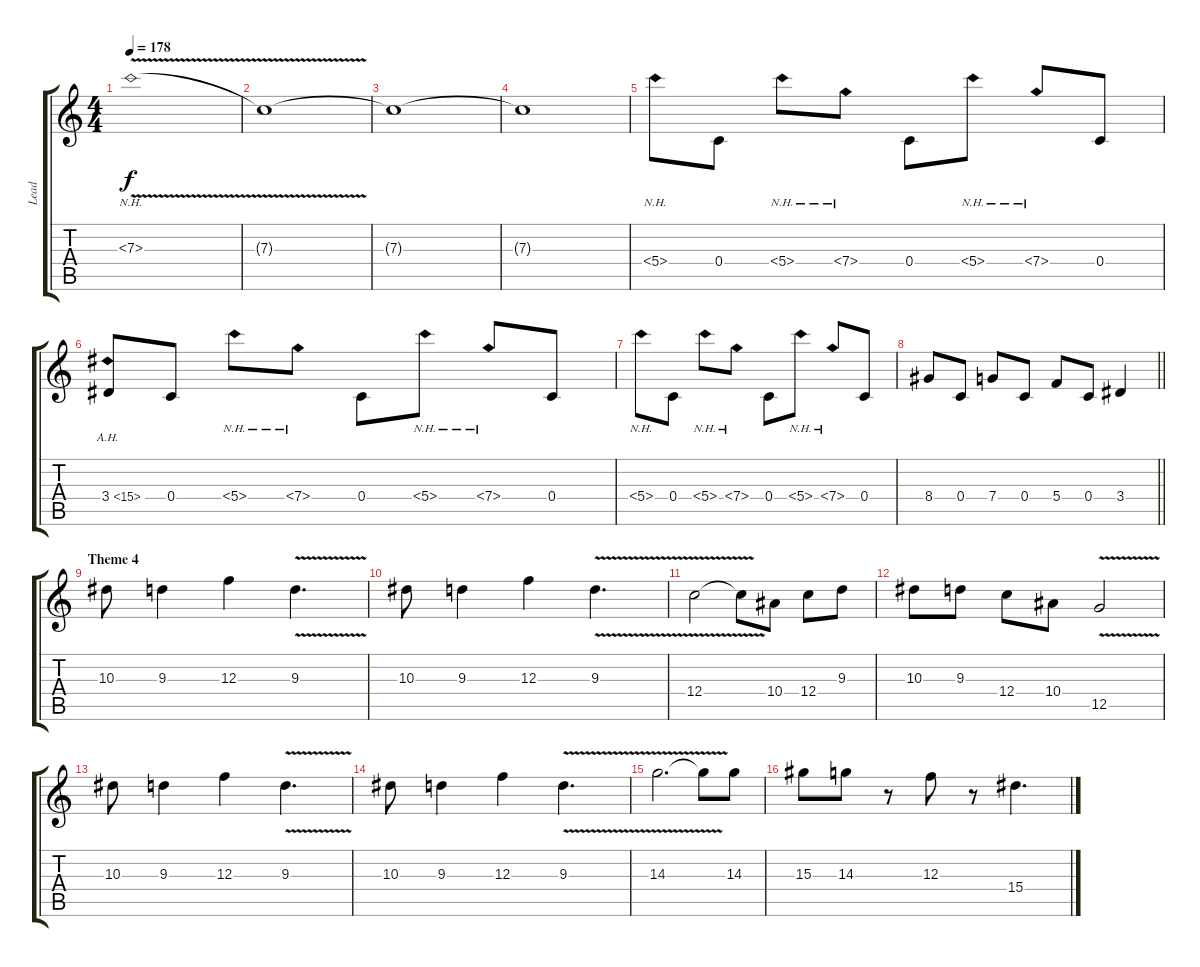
\track ("Lead" "Lead") {instrument overdrivenguitar}
\staff {score tabs}
\tuning (D4 A3 F3 C3 G2 D2) {hide}
\ts (4 4)
\tempo 178
\clef g2
\ks c
7.3{nh v}.1{dy f} |
7.3{t}.1 |
7.3{t}.1 |
7.3{t}.1 |
5.4{nh}.8 0.4.8 5.4{nh}.8 7.4{nh}.8 0.4.8 5.4{nh}.8 7.4{nh}.8 0.4.8 |
3.4{ah 12}.8 0.4.8 5.4{nh}.8 7.4{nh}.8 0.4.8 5.4{nh}.8 7.4{nh}.8 0.4.8 |
5.4{nh}.8 0.4.8 5.4{nh}.8 7.4{nh}.8 0.4.8 5.4{nh}.8 7.4{nh}.8 0.4.8 |
\barLineRight lightlight
8.4.8 0.4.8 7.4.8 0.4.8 5.4.8 0.4.8 3.4.4 |
\section ("" "Theme 4")
10.3.8 9.3.4 12.3.4 9.3{v}.4{d} |
10.3.8 9.3.4 12.3.4 9.3{v}.4{d} |
12.4{v}.2 12.4{t}.8 10.4.8 12.4.8 9.3.8 |
10.3.8 9.3.8 12.4.8 10.4.8 12.5{v}.2 |
10.3.8 9.3.4 12.3.4 9.3{v}.4{d} |
10.3.8 9.3.4 12.3.4 9.3{v}.4{d} |
14.3{v}.2{d} 14.3{t}.8 14.3.8 |
15.3.8 14.3.8 r.8 12.3.8 r.8 15.4.4{d}
